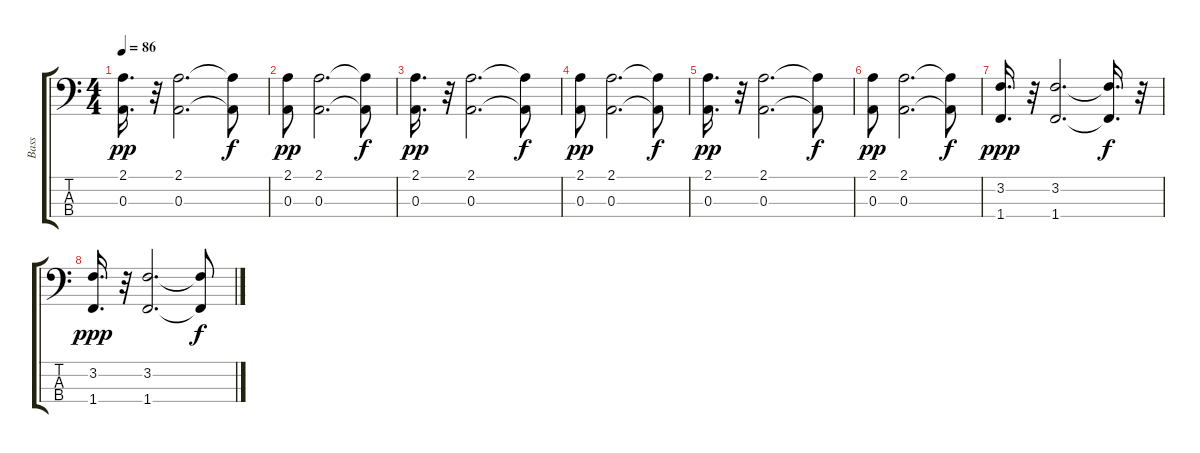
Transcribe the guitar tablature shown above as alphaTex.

\track ("Bass" "Bass") {instrument fretlessbass}
\staff {score tabs}
\tuning (G2 D2 A1 E1) {hide}
\ts (4 4)
\tempo 86
\clef f4
\ks c
(2.1 0.3).16{d dy pp} r.32 (2.1 0.3).2{d} (2.1{t} 0.3{t}).8{dy f} |
(2.1 0.3).8{dy pp} (2.1 0.3).2{d} (2.1{t} 0.3{t}).8{dy f} |
(2.1 0.3).16{d dy pp} r.32 (2.1 0.3).2{d} (2.1{t} 0.3{t}).8{dy f} |
(2.1 0.3).8{dy pp} (2.1 0.3).2{d} (2.1{t} 0.3{t}).8{dy f} |
(2.1 0.3).16{d dy pp} r.32 (2.1 0.3).2{d} (2.1{t} 0.3{t}).8{dy f} |
(2.1 0.3).8{dy pp} (2.1 0.3).2{d} (2.1{t} 0.3{t}).8{dy f} |
(3.2 1.4).16{d dy ppp} r.32 (3.2 1.4).2{d} (3.2{t} 1.4{t}).16{d dy f} r.32 |
(3.2 1.4).16{d dy ppp} r.32 (3.2 1.4).2{d} (3.2{t} 1.4{t}).8{dy f}
